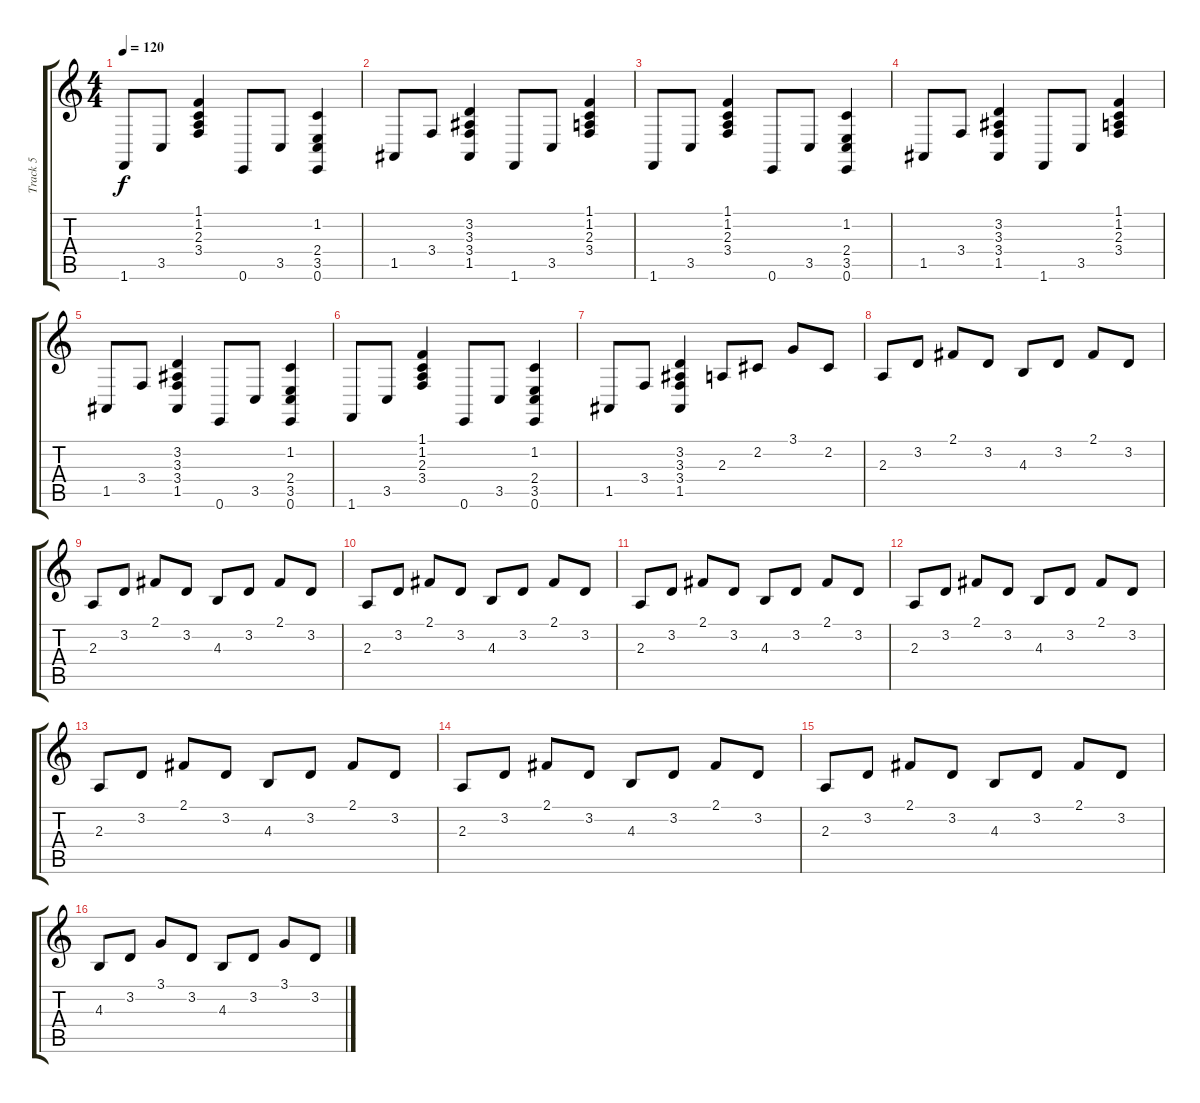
\track ("Track 5" "Track 5") {instrument acousticgrandpiano}
\staff {score tabs}
\tuning (E4 B3 G3 D3 A2 E2) {hide}
\ts (4 4)
\tempo 120
\clef g2
\ks c
1.6.8{dy f} 3.5.8 (1.1 1.2 2.3 3.4).4 0.6.8 3.5.8 (1.2 2.4 3.5 0.6).4 |
1.5.8 3.4.8 (3.2 3.3 3.4 1.5).4 1.6.8 3.5.8 (1.1 1.2 2.3 3.4).4 |
1.6.8 3.5.8 (1.1 1.2 2.3 3.4).4 0.6.8 3.5.8 (1.2 2.4 3.5 0.6).4 |
1.5.8 3.4.8 (3.2 3.3 3.4 1.5).4 1.6.8 3.5.8 (1.1 1.2 2.3 3.4).4 |
1.5.8 3.4.8 (3.2 3.3 3.4 1.5).4 0.6.8 3.5.8 (1.2 2.4 3.5 0.6).4 |
1.6.8 3.5.8 (1.1 1.2 2.3 3.4).4 0.6.8 3.5.8 (1.2 2.4 3.5 0.6).4 |
1.5.8 3.4.8 (3.2 3.3 3.4 1.5).4 2.3.8 2.2.8 3.1.8 2.2.8 |
2.3.8 3.2.8 2.1.8 3.2.8 4.3.8 3.2.8 2.1.8 3.2.8 |
2.3.8 3.2.8 2.1.8 3.2.8 4.3.8 3.2.8 2.1.8 3.2.8 |
2.3.8 3.2.8 2.1.8 3.2.8 4.3.8 3.2.8 2.1.8 3.2.8 |
2.3.8 3.2.8 2.1.8 3.2.8 4.3.8 3.2.8 2.1.8 3.2.8 |
2.3.8 3.2.8 2.1.8 3.2.8 4.3.8 3.2.8 2.1.8 3.2.8 |
2.3.8 3.2.8 2.1.8 3.2.8 4.3.8 3.2.8 2.1.8 3.2.8 |
2.3.8 3.2.8 2.1.8 3.2.8 4.3.8 3.2.8 2.1.8 3.2.8 |
2.3.8 3.2.8 2.1.8 3.2.8 4.3.8 3.2.8 2.1.8 3.2.8 |
4.3.8 3.2.8 3.1.8 3.2.8 4.3.8 3.2.8 3.1.8 3.2.8
